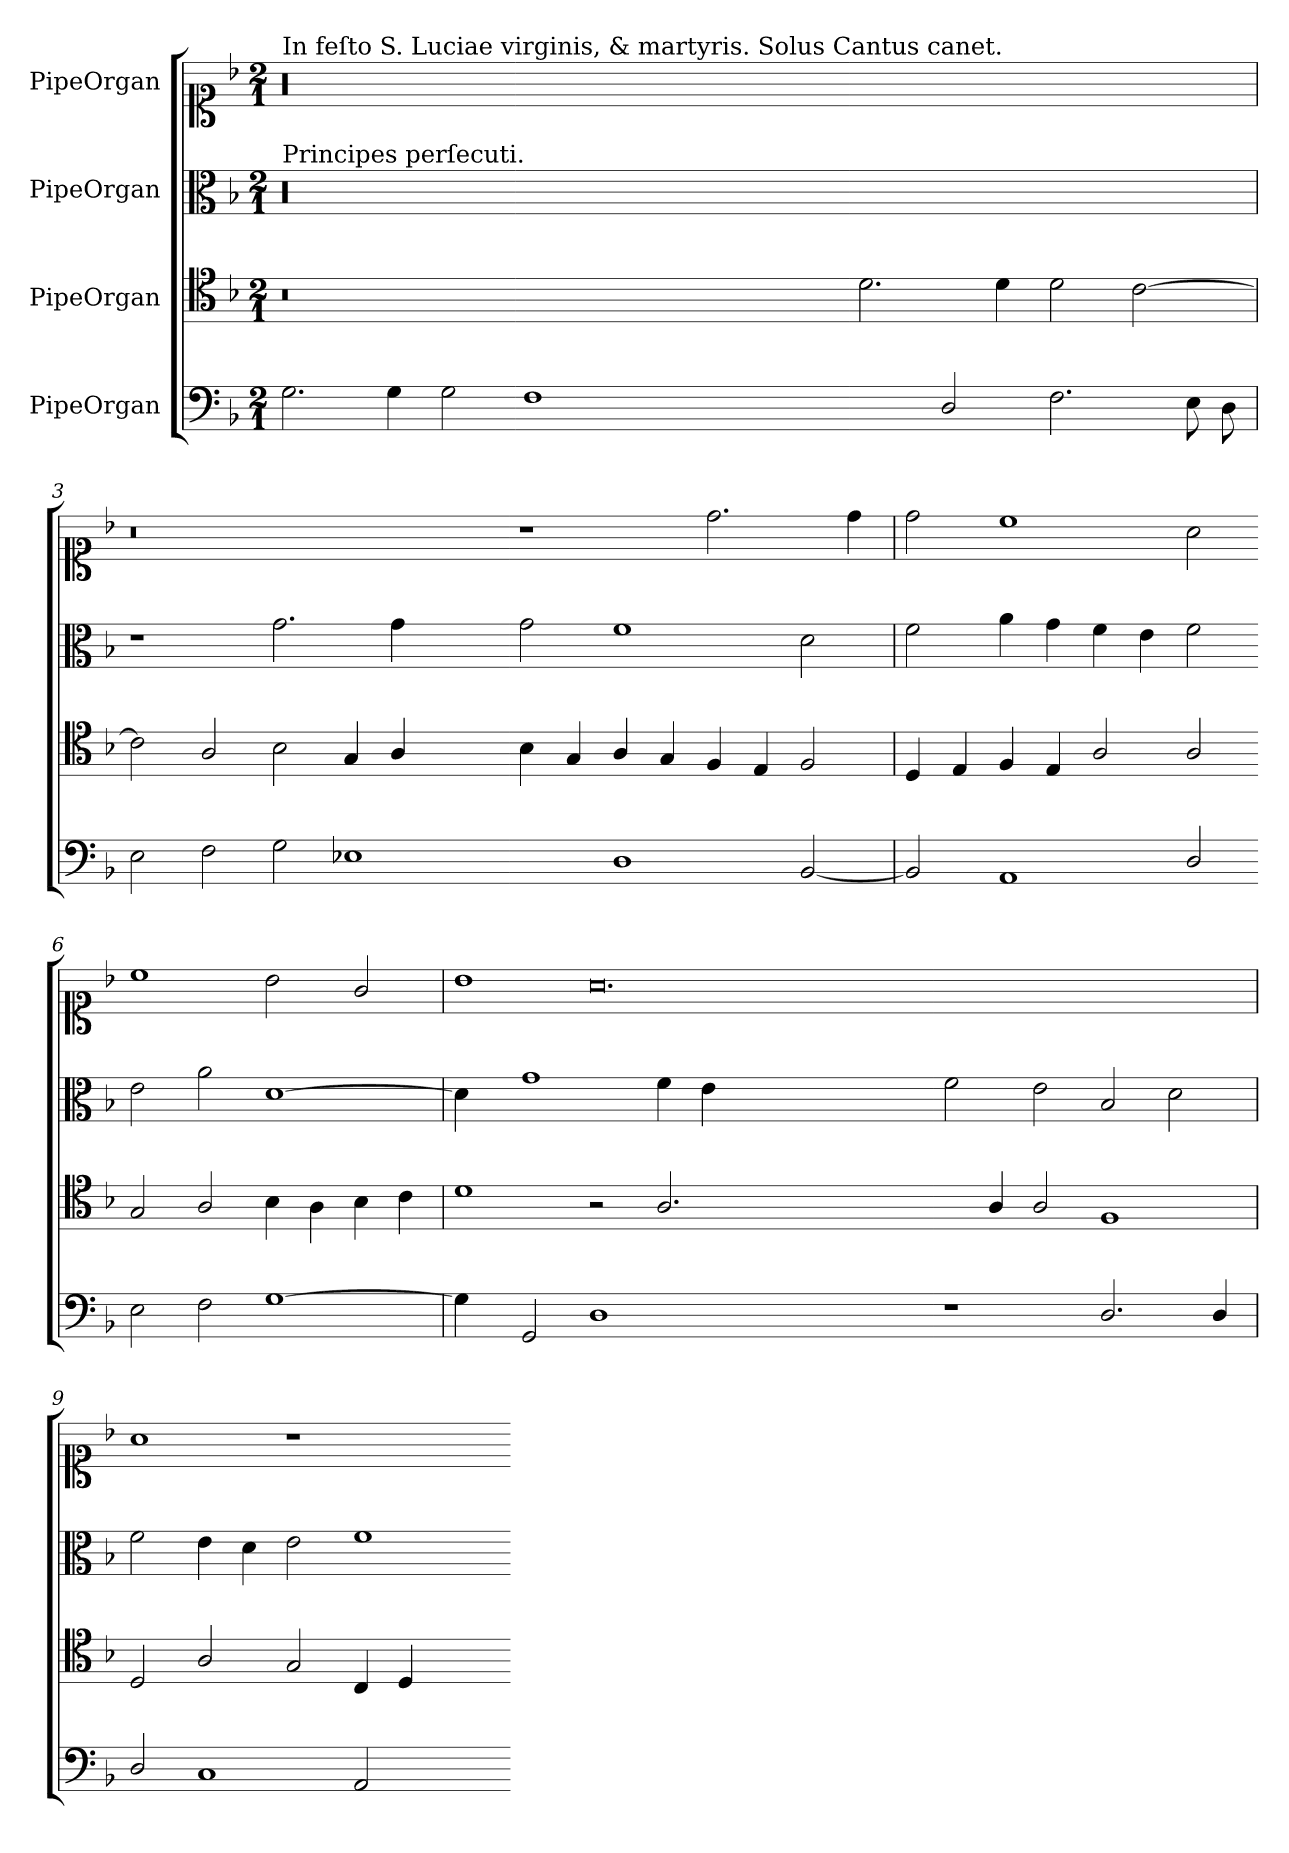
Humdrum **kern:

**kern	**kern	**kern	**kern
*part4	*part3	*part2	*part1
*staff4	*staff3	*staff2	*staff1
*I"PipeOrgan	*I"PipeOrgan	*I"PipeOrgan	*I"PipeOrgan
*clefF4	*clefC4	*clefC3	*clefC1
*k[b-]	*k[b-]	*k[b-]	*k[b-]
*M2/1	*M2/1	*M2/1	*M2/1
=1	=1	=1	=1
!	!	!	!LO:TX:a:t=In feſto S. Luciae virginis, & martyris. Solus Cantus canet.
!	!	!LO:TX:a:t=Principes perſecuti.	!
2.G\	0r	00r	00r
4G\	.	.	.
2G\	.	.	.
1F	.	.	.
.	0ryy	.	.
1.ryy	.	.	.
=2-	=2-	=2-	=2-
2ryy	2.d\	0ryy	0ryy
2D/	.	.	.
.	4d\	.	.
2.F\	2d\	.	.
.	[2c\	.	.
8E\	.	.	.
8D\	.	.	.
=3	=3	=3	=3
2E\	2c\]	1r	0r
2F\	2A/	.	.
2G\	2B-\	2.g\	.
1E-X	4G/	.	.
.	4A/	4g\	.
.	2ryy	2ryy	2ryy
=4-	=4-	=4-	=4-
2ryy	4B-\	2g\	1r
.	4G/	.	.
1D	4A/	1f	.
.	4G/	.	.
.	4F/	.	2.dd\
.	4E/	.	.
[2BB-/	2F/	2d\	.
.	.	.	4dd\
=5	=5	=5	=5
2BB-/]	4D/	2f\	2dd\
.	4E/	.	.
1AA	4F/	4a\	1cc
.	4E/	4g\	.
.	2A/	4f\	.
.	.	4e\	.
2D/	2A/	2f\	2a\
=6-	=6-	=6-	=6-
2E\	2G/	2e\	1cc
2F\	2A/	2a\	.
[1G	4B-\	[1d	2b-\
.	4A\	.	.
.	4B-\	.	2g/
.	4c\	.	.
=7	=7	=7	=7
!LO:N:vis=4	!	!LO:N:vis=4	!
2G!\]	1d	2d!\]	1b-
2GG/	.	1g	.
1D	2r	.	0.a
.	2.A/	4f\	.
.	.	4e\	.
0ryy	.	0ryy	.
.	1..ryy	.	.
=8-	=8-	=8-	=8-
1r	4ryy	2f\	0ryy
.	4A/	.	.
.	2A/	2e\	.
2.D/	1F	2B-/	.
.	.	2d\	.
4D/	.	.	.
=9	=9	=9	=9
2D/	2D/	2f\	1a
1C	2A/	4e\	.
.	.	4d\	.
.	2G/	2e\	1r
2AA/	4C/	1f	.
.	4D/	.	.
2ryy	2ryy	.	2ryy
=-	=-	=-	=-
*-	*-	*-	*-
